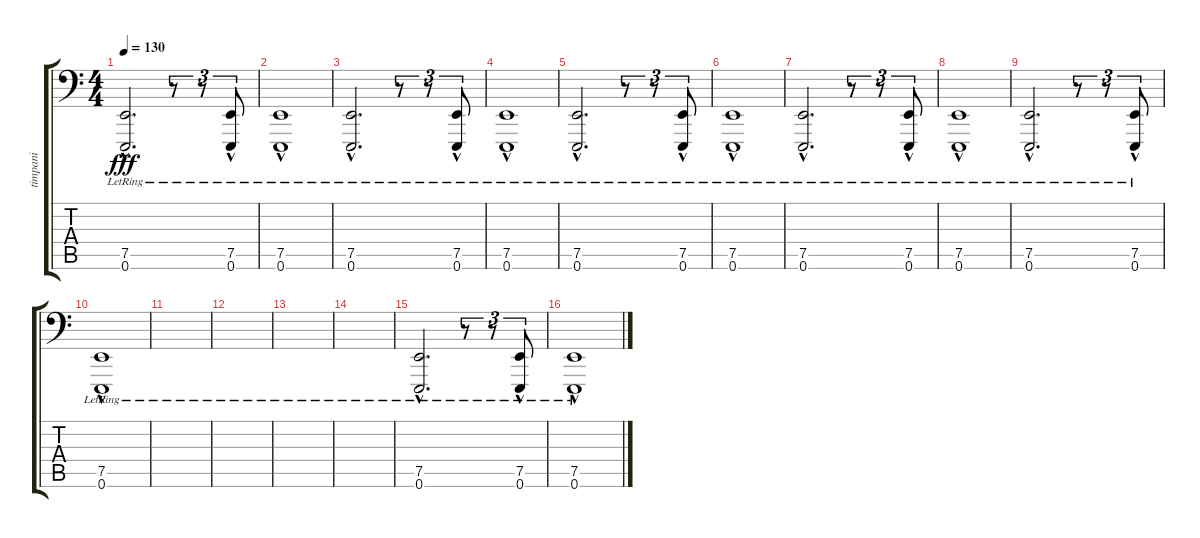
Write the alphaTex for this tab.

\track ("timpani" "timpani") {instrument timpani}
\staff {score tabs}
\tuning (E4 B3 G3 D3 A1 E1) {hide}
\ts (4 4)
\tempo 130
\clef f4
\ks c
(7.5{hac lr} 0.6{hac lr}).2{d dy fff} r.8{tu (3 2)} r.8{tu (3 2)} (7.5{hac lr} 0.6{hac lr}).8{tu (3 2)} |
(7.5{hac lr} 0.6{hac lr}).1 |
(7.5{hac lr} 0.6{hac lr}).2{d} r.8{tu (3 2)} r.8{tu (3 2)} (7.5{hac lr} 0.6{hac lr}).8{tu (3 2)} |
(7.5{hac lr} 0.6{hac lr}).1 |
(7.5{hac lr} 0.6{hac lr}).2{d} r.8{tu (3 2)} r.8{tu (3 2)} (7.5{hac lr} 0.6{hac lr}).8{tu (3 2)} |
(7.5{hac lr} 0.6{hac lr}).1 |
(7.5{hac lr} 0.6{hac lr}).2{d} r.8{tu (3 2)} r.8{tu (3 2)} (7.5{hac lr} 0.6{hac lr}).8{tu (3 2)} |
(7.5{hac lr} 0.6{hac lr}).1 |
(7.5{hac lr} 0.6{hac lr}).2{d} r.8{tu (3 2)} r.8{tu (3 2)} (7.5{hac lr} 0.6{hac lr}).8{tu (3 2)} |
(7.5{hac lr} 0.6{hac lr}).1 |
|
|
|
|
(7.5{hac lr} 0.6{hac lr}).2{d} r.8{tu (3 2)} r.8{tu (3 2)} (7.5{hac lr} 0.6{hac lr}).8{tu (3 2)} |
(7.5{hac lr} 0.6{hac lr}).1
